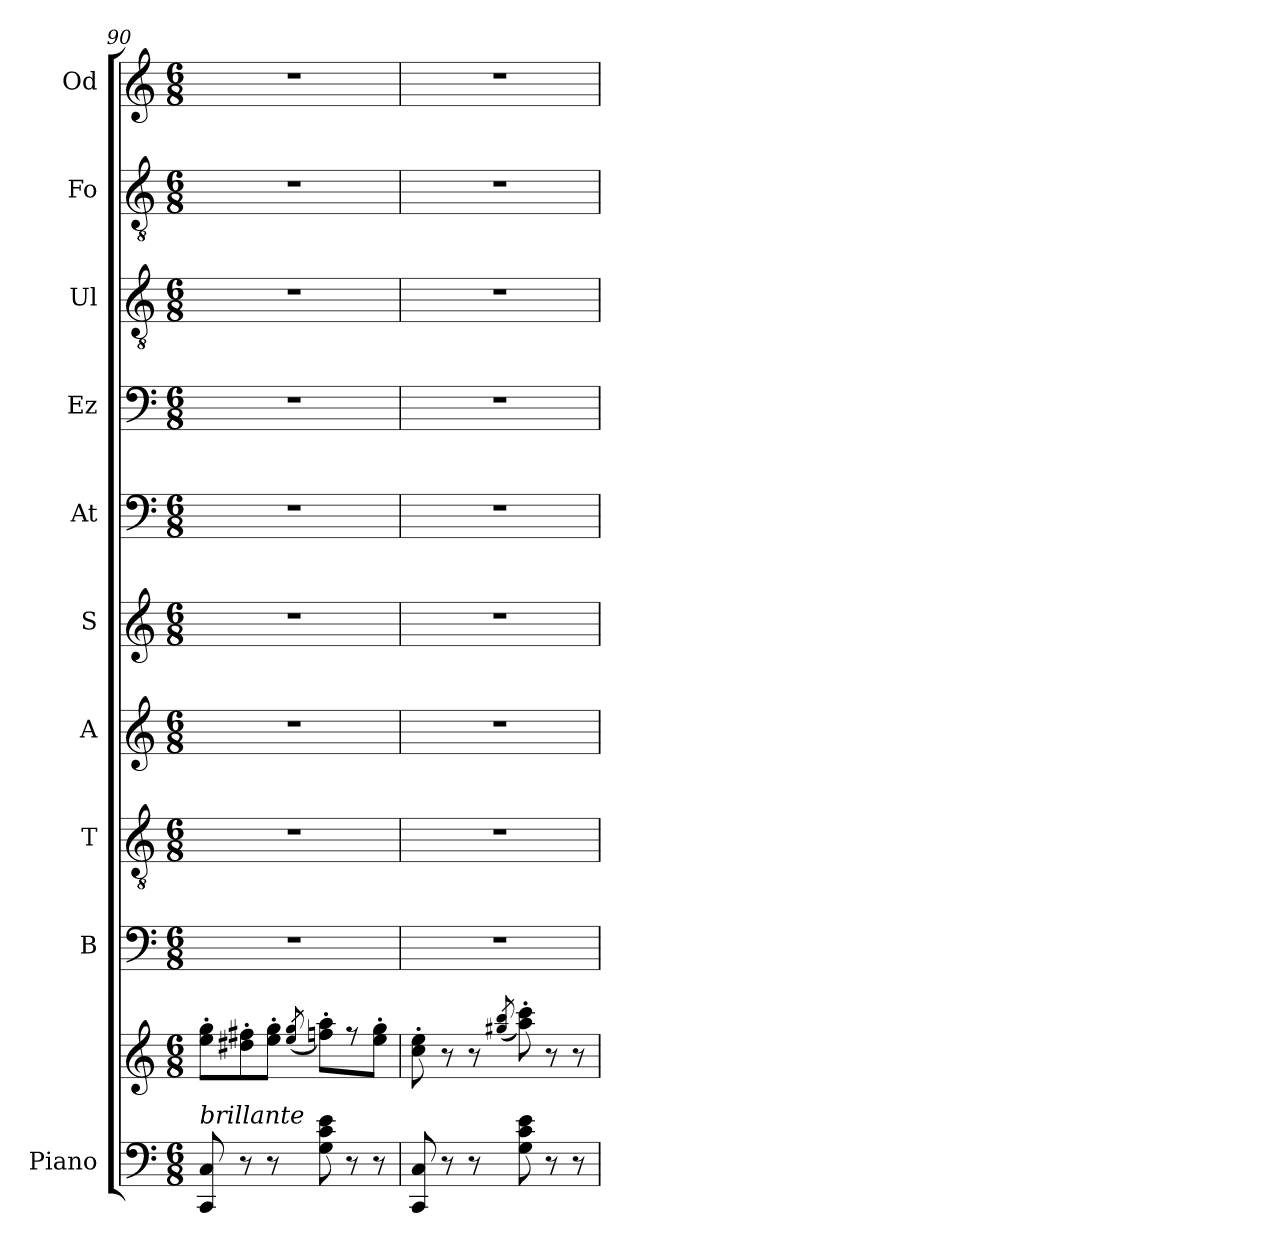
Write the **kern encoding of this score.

**kern	**kern	**kern	**kern	**kern	**kern	**kern	**kern	**kern	**kern	**kern
*part10	*part10	*part9	*part8	*part7	*part6	*part5	*part4	*part3	*part2	*part1
*staff11	*staff10	*staff9	*staff8	*staff7	*staff6	*staff5	*staff4	*staff3	*staff2	*staff1
*I"Piano	*	*I"B	*I"T	*I"A	*I"S	*I"At	*I"Ez	*I"Ul	*I"Fo	*I"Od
*I'Pno	*	*I'B	*I'T	*I'A	*I'S	*I'At	*I'Ez	*I'Ul	*I'Fo	*I'Od
*clefF4	*clefG2	*clefF4	*clefGv2	*clefG2	*clefG2	*clefF4	*clefF4	*clefGv2	*clefGv2	*clefG2
*k[]	*k[]	*k[]	*k[]	*k[]	*k[]	*k[]	*k[]	*k[]	*k[]	*k[]
*M6/8	*M6/8	*M6/8	*M6/8	*M6/8	*M6/8	*M6/8	*M6/8	*M6/8	*M6/8	*M6/8
=90	=90	=90	=90	=90	=90	=90	=90	=90	=90	=90
!LO:TX:a:i:t=brillante	!	!	!	!	!	!	!	!	!	!
8CC/ 8C/	8ee\' 8gg\'L	2.r	2.r	2.r	2.r	2.r	2.r	2.r	2.r	2.r
8r	8dd#X\' 8ff#X\'	.	.	.	.	.	.	.	.	.
8r	8ee\' 8gg\'J	.	.	.	.	.	.	.	.	.
.	(<8qee/ 8qgg/	.	.	.	.	.	.	.	.	.
8G\ 8c\ 8e\	8ffn\' 8aa\'L)	.	.	.	.	.	.	.	.	.
8r	8r	.	.	.	.	.	.	.	.	.
8r	8ee\' 8gg\'J	.	.	.	.	.	.	.	.	.
=91	=91	=91	=91	=91	=91	=91	=91	=91	=91	=91
8CC/ 8C/	8cc\' 8ee\'	2.r	2.r	2.r	2.r	2.r	2.r	2.r	2.r	2.r
8r	8r	.	.	.	.	.	.	.	.	.
8r	8r	.	.	.	.	.	.	.	.	.
.	(<8qgg#X/ 8qbb/	.	.	.	.	.	.	.	.	.
8G\ 8c\ 8e\	8aa\' 8ccc\')	.	.	.	.	.	.	.	.	.
8r	8r	.	.	.	.	.	.	.	.	.
8r	8r	.	.	.	.	.	.	.	.	.
=	=	=	=	=	=	=	=	=	=	=
*-	*-	*-	*-	*-	*-	*-	*-	*-	*-	*-
